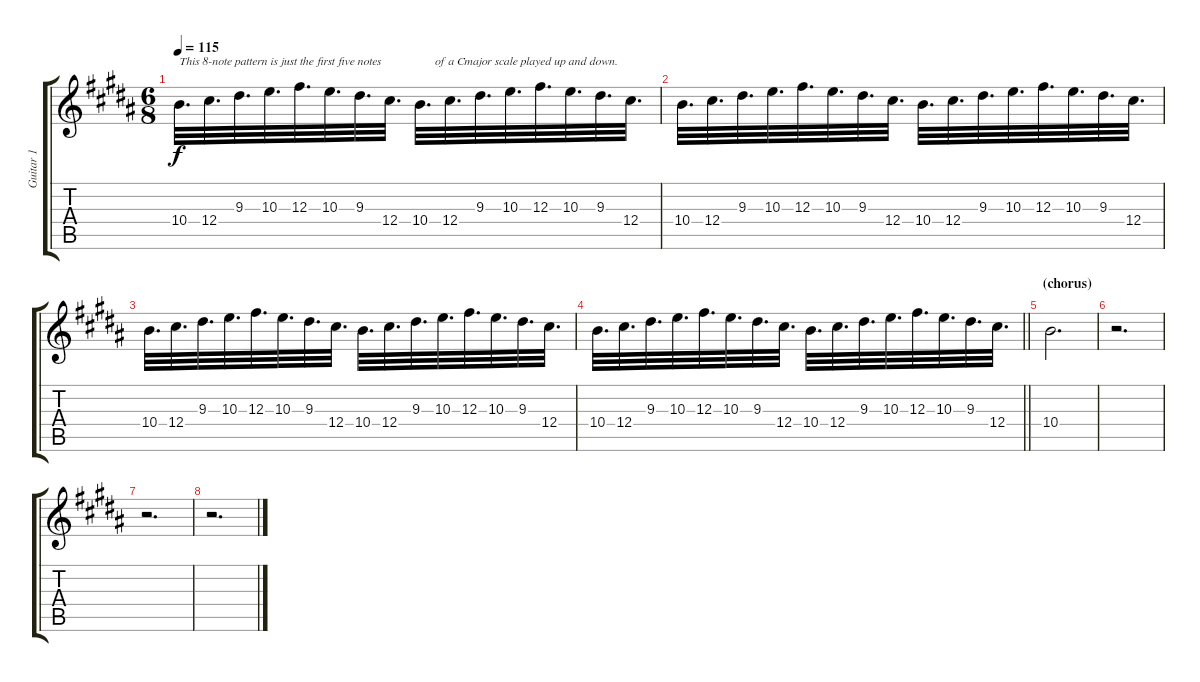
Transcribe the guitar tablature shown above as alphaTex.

\track ("Guitar 1" "Guitar 1") {instrument electricguitarjazz}
\staff {score tabs}
\tuning (Eb4 Bb3 Gb3 Db3 Ab2 Db2) {hide}
\ts (6 8)
\tempo 115
\clef g2
\ks g#minor
10.4.32{d txt "This 8-note pattern is just the first five notes" dy f} 12.4.32{d} 9.3.32{d} 10.3.32{d} 12.3.32{d} 10.3.32{d} 9.3.32{d} 12.4.32{d} 10.4.32{d txt "     of a Cmajor scale played up and down."} 12.4.32{d} 9.3.32{d} 10.3.32{d} 12.3.32{d} 10.3.32{d} 9.3.32{d} 12.4.32{d} |
10.4.32{d} 12.4.32{d} 9.3.32{d} 10.3.32{d} 12.3.32{d} 10.3.32{d} 9.3.32{d} 12.4.32{d} 10.4.32{d} 12.4.32{d} 9.3.32{d} 10.3.32{d} 12.3.32{d} 10.3.32{d} 9.3.32{d} 12.4.32{d} |
10.4.32{d} 12.4.32{d} 9.3.32{d} 10.3.32{d} 12.3.32{d} 10.3.32{d} 9.3.32{d} 12.4.32{d} 10.4.32{d} 12.4.32{d} 9.3.32{d} 10.3.32{d} 12.3.32{d} 10.3.32{d} 9.3.32{d} 12.4.32{d} |
\barLineRight lightlight
10.4.32{d} 12.4.32{d} 9.3.32{d} 10.3.32{d} 12.3.32{d} 10.3.32{d} 9.3.32{d} 12.4.32{d} 10.4.32{d} 12.4.32{d} 9.3.32{d} 10.3.32{d} 12.3.32{d} 10.3.32{d} 9.3.32{d} 12.4.32{d} |
\section ("" "(chorus)")
10.4.2{d} |
r.2{d} |
r.2{d} |
r.2{d}
